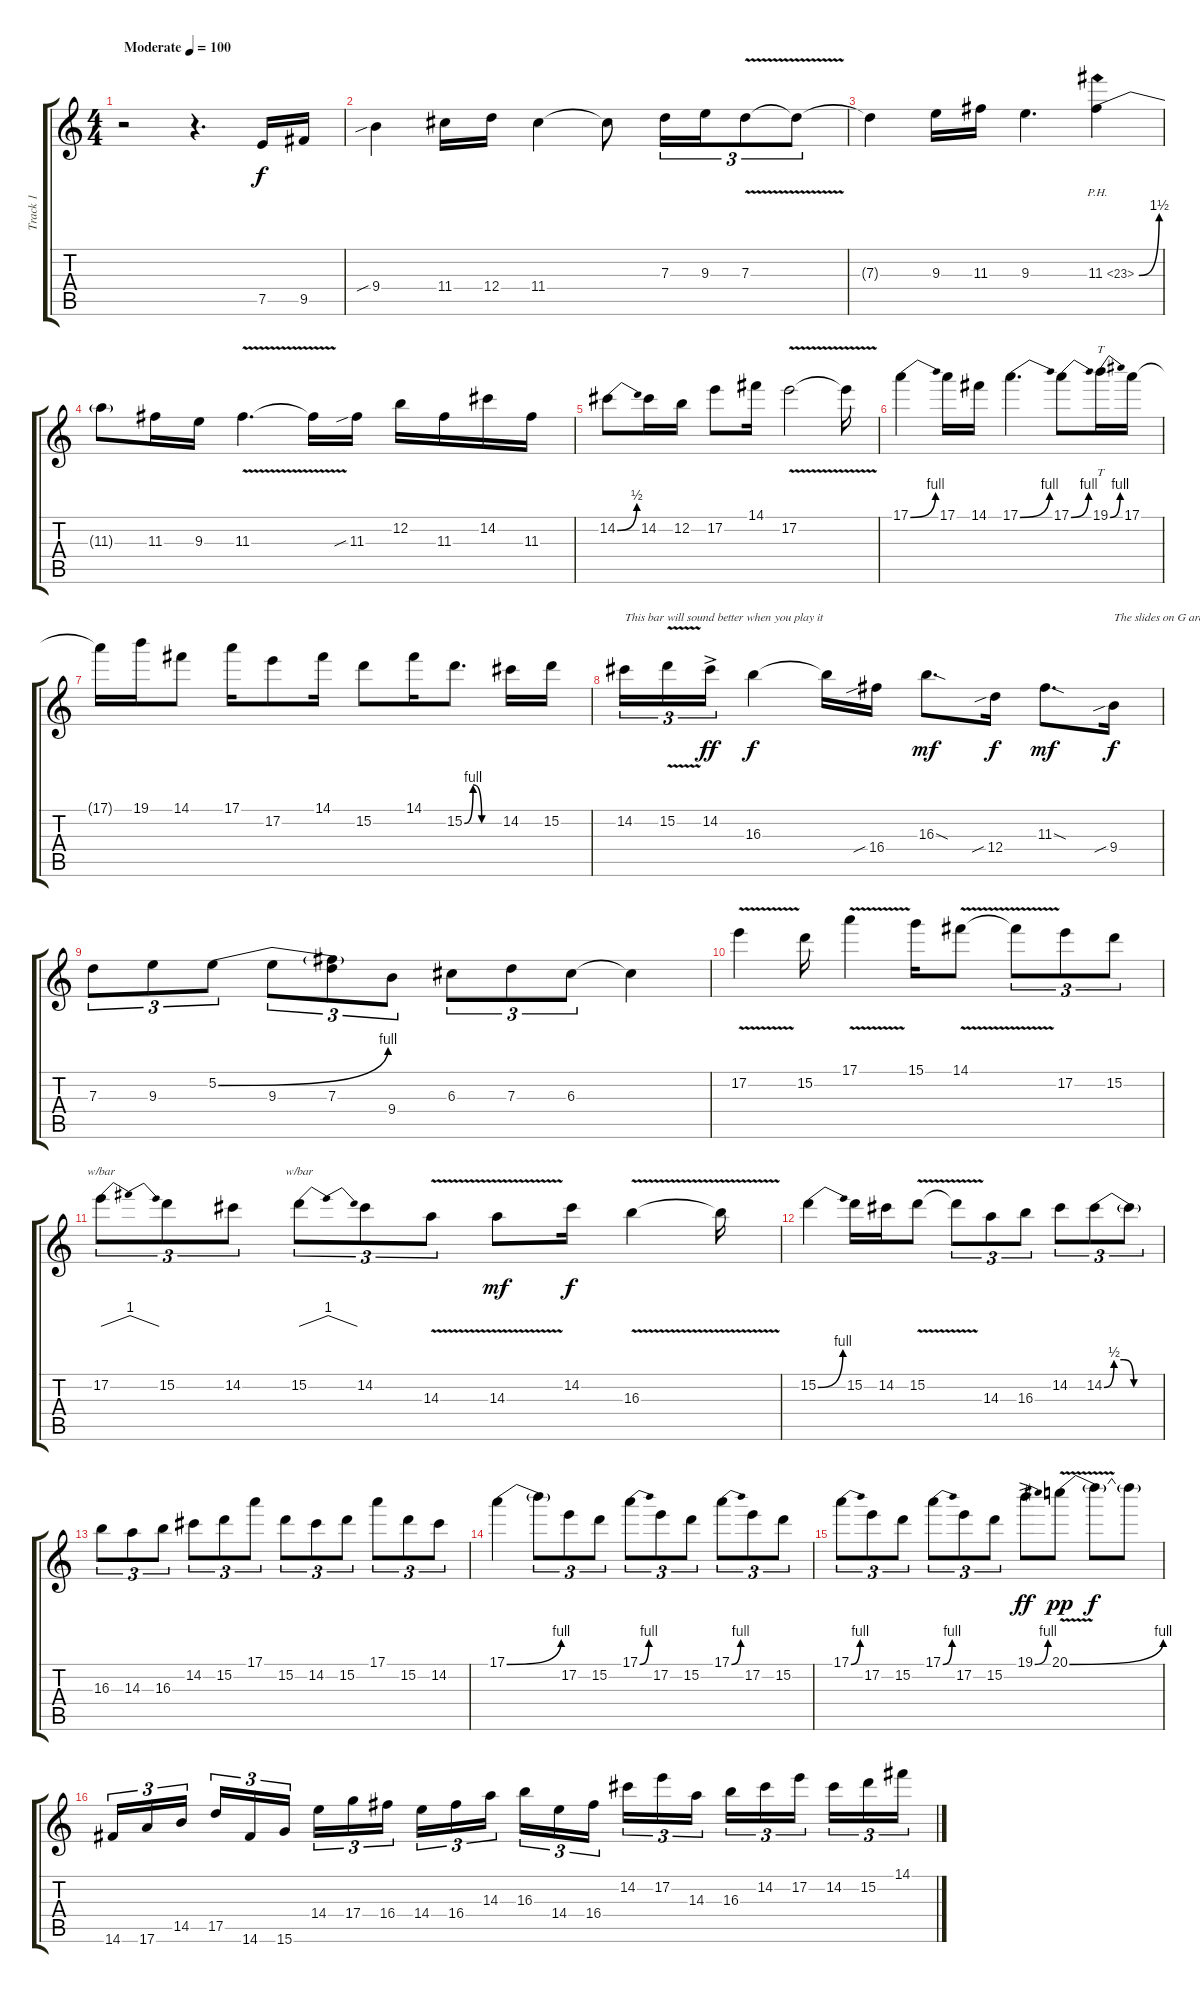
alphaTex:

\track ("Track 1" "Track 1") {instrument overdrivenguitar}
\staff {score tabs}
\tuning (E4 B3 G3 D3 A2 E2) {hide}
\ts (4 4)
\tempo (100 "Moderate")
\clef g2
\ks c
r.2{dy f instrument overdrivenguitar} r.4{d} 7.5.16 9.5.16 |
9.4{sib}.4 11.4.16 12.4.16 11.4.4 11.4{t}.8 7.3.16{tu (3 2)} 9.3.16{tu (3 2)} 7.3{v}.8{tu (3 2)} 7.3{t}.8{tu (3 2)} |
7.3{t}.4 9.3.16 11.3.16 9.3.4{d} 11.3{be (bend 0 0 60 6) ph 12}.4 |
11.3{t}.8 11.3.16 9.3.16 11.3{v}.4{d} 11.3{t}.16 11.3{sib}.16 12.2.16 11.3.16 14.2.16 11.3.16 |
14.2{be (bend 0 0 60 2)}.8 14.2.16 12.2.16 17.2.8 14.1.16 17.2{v}.2 17.2{t}.16 |
17.1{be (bend 0 0 60 4)}.4 17.1.16 14.1.16 17.1{be (bend 0 0 60 4)}.4{d} 17.1{be (bend 0 0 60 4)}.8 19.1{be (bend 0 0 60 4)}.16{tt} 17.1.16 |
17.1{t}.16 19.1.16 14.1.8 17.1.16 17.2.8 14.1.16 15.2.8 14.1.16 15.2{be (custom 0 0 15 4 30 0 60 0)}.8{d} 14.2.16 15.2.16 |
14.2.16{tu (3 2) txt "This bar will sound better when you play it"} 15.2{v}.16{tu (3 2)} 14.2{ac}.16{tu (3 2) dy ff} 16.3.4{dy f} 16.3{t}.16 16.4{sib}.16 16.3{sod}.8{d dy mf} 12.4{sib}.16{dy f} 11.3{sod}.8{d dy mf} 9.4{sib}.16{txt "The slides on G are shorter than the D ones" dy f} |
7.3.8{tu (3 2)} 9.3.8{tu (3 2)} 5.2{be (bend 0 0 60 4)}.8{tu (3 2)} 9.3.8{tu (3 2)} (5.2{t} 7.3).8{tu (3 2)} 9.4.8{tu (3 2)} 6.3.8{tu (3 2)} 7.3.8{tu (3 2)} 6.3.8{tu (3 2)} 6.3{t}.4 |
17.2{v}.4 15.2.16 17.1{v}.4 15.1.16 14.1{v}.8 14.1{t}.8{tu (3 2)} 17.2.8{tu (3 2)} 15.2.8{tu (3 2)} |
17.2.8{tu (3 2) tbe (dip default 0 0 30 4 60 0)} 15.2.8{tu (3 2)} 14.2.8{tu (3 2)} 15.2.8{tu (3 2) tbe (dip default 0 0 30 4 60 0)} 14.2.8{tu (3 2)} 14.3{v}.8{tu (3 2)} 14.3{v}.8{dy mf} 14.2.16{dy f} 16.3{v}.4 16.3{t}.16 |
15.2{be (bend 0 0 60 4)}.4 15.2.16 14.2.16 15.2{v}.8 15.2{t}.8{tu (3 2)} 14.3.8{tu (3 2)} 16.3.8{tu (3 2)} 14.2.8{tu (3 2)} 14.2{be (custom 0 0 10 2 20 2 30 0 60 0)}.8{tu (3 2)} 14.2{t}.8{tu (3 2)} |
16.3.8{tu (3 2)} 14.3.8{tu (3 2)} 16.3.8{tu (3 2)} 14.2.8{tu (3 2)} 15.2.8{tu (3 2)} 17.1.8{tu (3 2)} 15.2.8{tu (3 2)} 14.2.8{tu (3 2)} 15.2.8{tu (3 2)} 17.1.8{tu (3 2)} 15.2.8{tu (3 2)} 14.2.8{tu (3 2)} |
17.1{be (bend 0 0 60 4)}.4 17.1{t}.8{tu (3 2)} 17.2.8{tu (3 2)} 15.2.8{tu (3 2)} 17.1{be (bend 0 0 60 4)}.8{tu (3 2)} 17.2.8{tu (3 2)} 15.2.8{tu (3 2)} 17.1{be (bend 0 0 60 4)}.8{tu (3 2)} 17.2.8{tu (3 2)} 15.2.8{tu (3 2)} |
17.1{be (bend 0 0 60 4)}.8{tu (3 2)} 17.2.8{tu (3 2)} 15.2.8{tu (3 2)} 17.1{be (bend 0 0 60 4)}.8{tu (3 2)} 17.2.8{tu (3 2)} 15.2.8{tu (3 2)} 19.1{be (bend 0 0 60 4) ac}.8{dy ff} 20.1{be (bend 0 0 60 4) v}.8{dy pp} 20.1{t}.8{dy f} 20.1{t}.8 |
14.6.16{tu (3 2)} 17.6.16{tu (3 2)} 14.5.16{tu (3 2) beam splitsecondary} 17.5.16{tu (3 2)} 14.6.16{tu (3 2)} 15.6.16{tu (3 2)} 14.4.16{tu (3 2)} 17.4.16{tu (3 2)} 16.4.16{tu (3 2) beam splitsecondary} 14.4.16{tu (3 2)} 16.4.16{tu (3 2)} 14.3.16{tu (3 2)} 16.3.16{tu (3 2)} 14.4.16{tu (3 2)} 16.4.16{tu (3 2) beam splitsecondary} 14.2.16{tu (3 2)} 17.2.16{tu (3 2)} 14.3.16{tu (3 2)} 16.3.16{tu (3 2)} 14.2.16{tu (3 2)} 17.2.16{tu (3 2) beam splitsecondary} 14.2.16{tu (3 2)} 15.2.16{tu (3 2)} 14.1.16{tu (3 2)}
